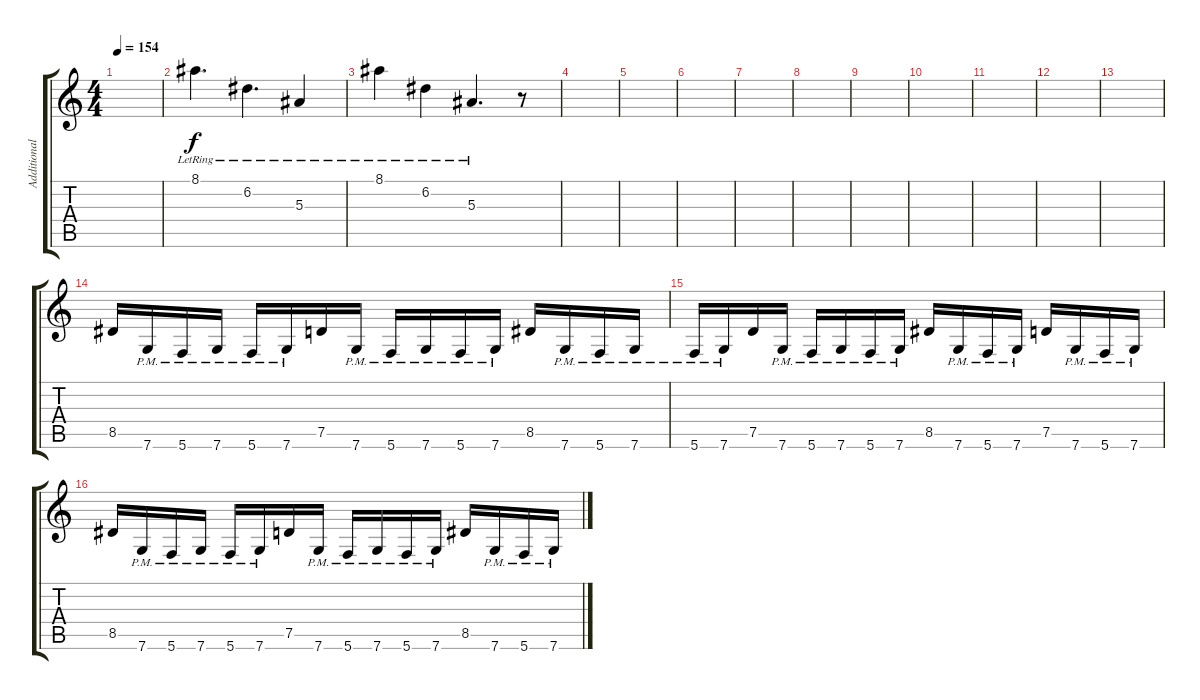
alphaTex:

\track ("Additional Guitar" "Additional") {instrument distortionguitar}
\staff {score tabs}
\tuning (D4 A3 F3 C3 G2 C2) {hide}
\ts (4 4)
\tempo 154
\clef g2
\ks c
|
8.1{lr}.4{d} 6.2{lr}.4{d} 5.3{lr}.4 |
8.1{lr}.4 6.2{lr}.4 5.3{lr}.4{d} r.8 |
|
|
|
|
|
|
|
|
|
|
8.5.16 7.6{pm}.16 5.6{pm}.16 7.6{pm}.16 5.6{pm}.16 7.6{pm}.16 7.5.16 7.6{pm}.16 5.6{pm}.16 7.6{pm}.16 5.6{pm}.16 7.6{pm}.16 8.5.16 7.6{pm}.16 5.6{pm}.16 7.6{pm}.16 |
5.6{pm}.16 7.6{pm}.16 7.5.16 7.6{pm}.16 5.6{pm}.16 7.6{pm}.16 5.6{pm}.16 7.6{pm}.16 8.5.16 7.6{pm}.16 5.6{pm}.16 7.6{pm}.16 7.5.16 7.6{pm}.16 5.6{pm}.16 7.6{pm}.16 |
8.5.16 7.6{pm}.16 5.6{pm}.16 7.6{pm}.16 5.6{pm}.16 7.6{pm}.16 7.5.16 7.6{pm}.16 5.6{pm}.16 7.6{pm}.16 5.6{pm}.16 7.6{pm}.16 8.5.16 7.6{pm}.16 5.6{pm}.16 7.6{pm}.16
